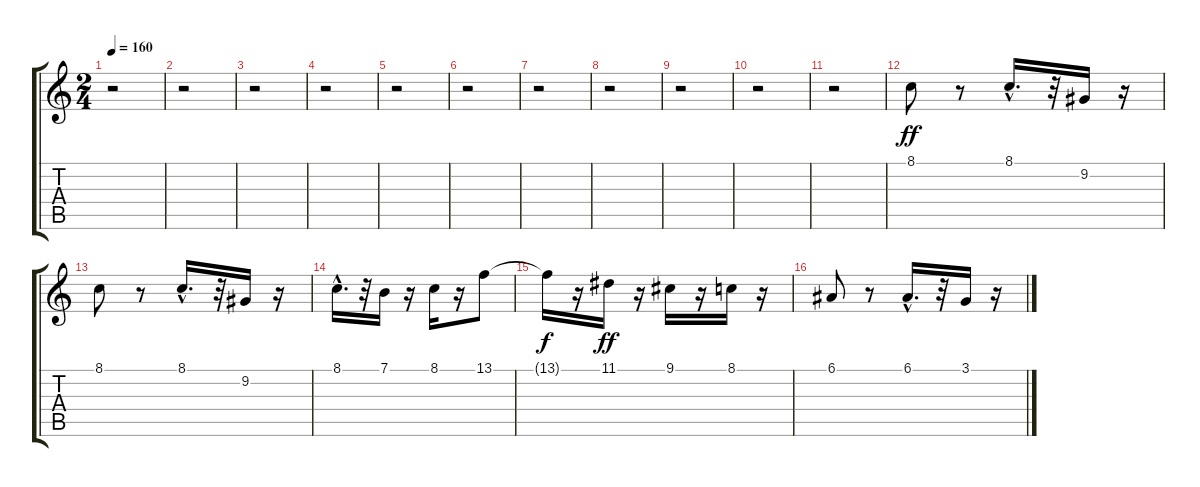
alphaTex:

\track "" {instrument altosax}
\staff {score tabs}
\tuning (E4 B3 G3 D3 A2 E2) {hide}
\ts (2 4)
\tempo 160
\clef g2
\ks c
r.2{dy ff} |
r.2 |
r.2 |
r.2 |
r.2 |
r.2 |
r.2 |
r.2 |
r.2 |
r.2 |
r.2 |
8.1.8{balance 8} r.8 8.1{hac}.16{d} r.32 9.2.16 r.16 |
8.1.8 r.8 8.1{hac}.16{d} r.32 9.2.16 r.16 |
8.1{hac}.16{d} r.32 7.1.16 r.16 8.1.16 r.16 13.1.8 |
13.1{t}.16{dy f} r.16 11.1.16{dy ff} r.16 9.1.16 r.16 8.1.16 r.16 |
6.1.8 r.8 6.1{hac}.16{d} r.32 3.1.16 r.16
